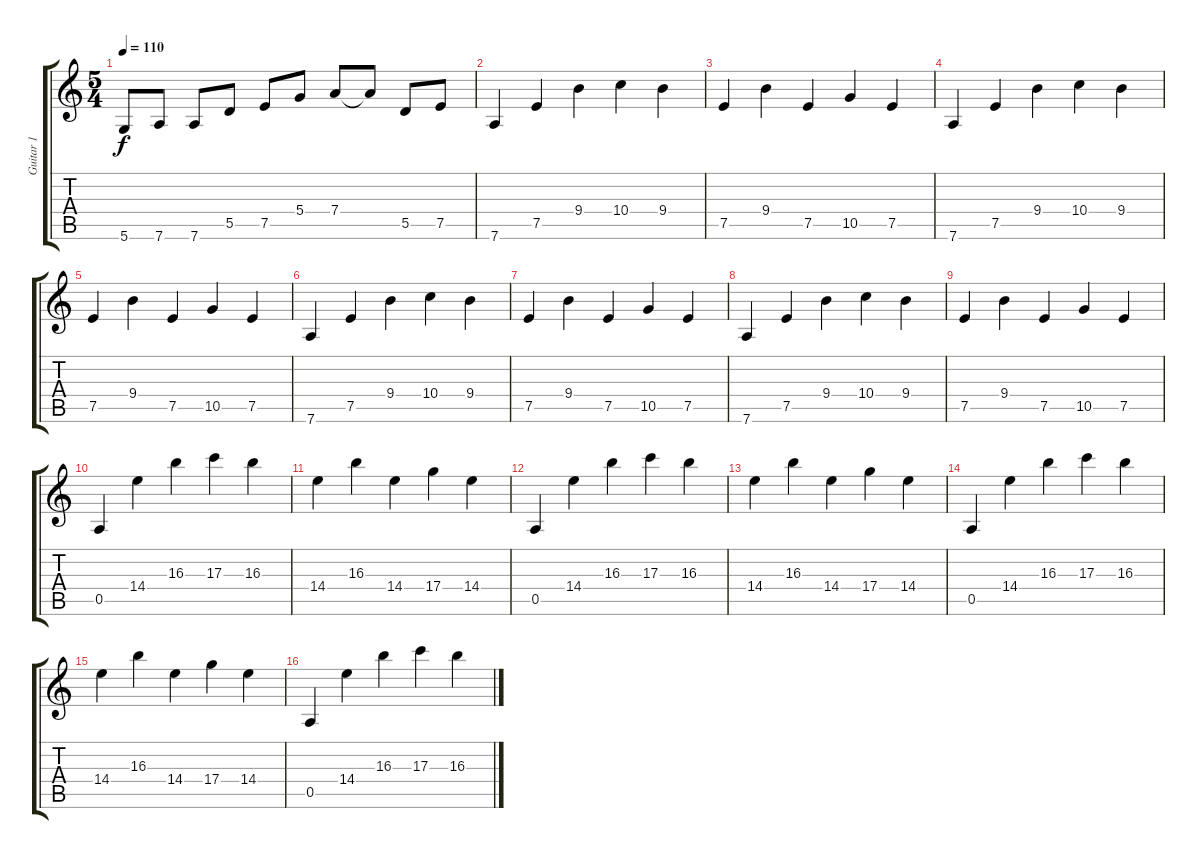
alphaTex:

\track ("Guitar 1" "Guitar 1") {instrument electricguitarmuted}
\staff {score tabs}
\tuning (E4 B3 G3 D3 A2 D2) {hide}
\ts (5 4)
\tempo 110
\clef g2
\ks c
5.6.8{dy f} 7.6.8 7.6.8 5.5.8 7.5.8 5.4.8 7.4.8 7.4{t}.8 5.5.8 7.5.8 |
7.6.4{instrument distortionguitar} 7.5.4 9.4.4 10.4.4 9.4.4 |
7.5.4 9.4.4 7.5.4 10.5.4 7.5.4 |
7.6.4 7.5.4 9.4.4 10.4.4 9.4.4 |
7.5.4 9.4.4 7.5.4 10.5.4 7.5.4 |
7.6.4 7.5.4 9.4.4 10.4.4 9.4.4 |
7.5.4 9.4.4 7.5.4 10.5.4 7.5.4 |
7.6.4 7.5.4 9.4.4 10.4.4 9.4.4 |
7.5.4 9.4.4 7.5.4 10.5.4 7.5.4 |
0.5.4{instrument distortionguitar} 14.4.4 16.3.4 17.3.4 16.3.4 |
14.4.4 16.3.4 14.4.4 17.4.4 14.4.4 |
0.5.4 14.4.4 16.3.4 17.3.4 16.3.4 |
14.4.4 16.3.4 14.4.4 17.4.4 14.4.4 |
0.5.4 14.4.4 16.3.4 17.3.4 16.3.4 |
14.4.4 16.3.4 14.4.4 17.4.4 14.4.4 |
0.5.4 14.4.4 16.3.4 17.3.4 16.3.4
